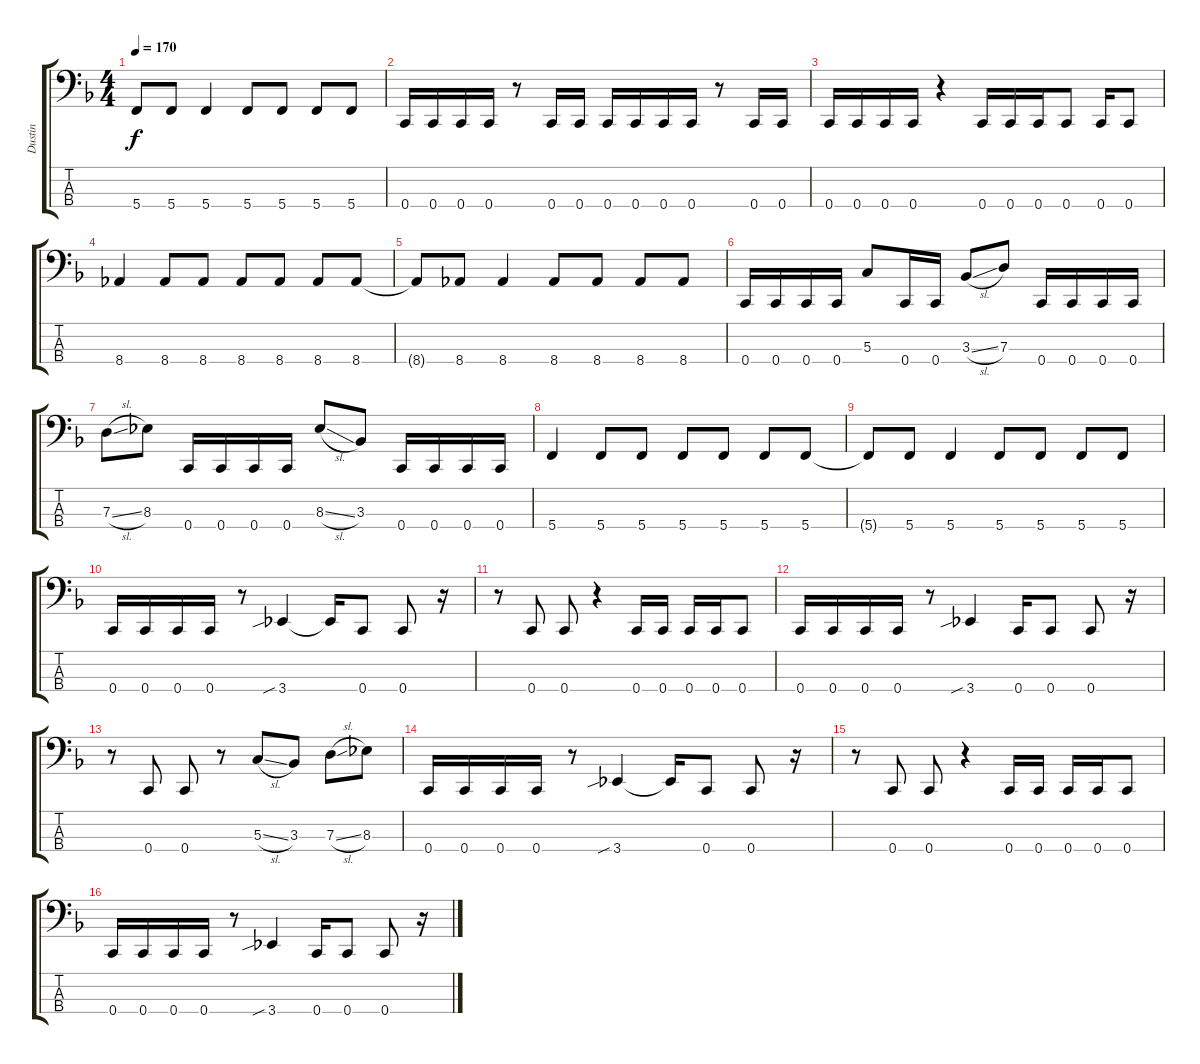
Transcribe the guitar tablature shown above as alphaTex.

\track ("Dustin" "Dustin") {instrument electricbasspick}
\staff {score tabs}
\tuning (F2 C2 G1 C1) {hide}
\ts (4 4)
\tempo 170
\clef f4
\ks f
5.4{t}.8{dy f} 5.4.8 5.4.4 5.4.8 5.4.8 5.4.8 5.4.8 |
0.4.16 0.4.16 0.4.16 0.4.16 r.8 0.4.16 0.4.16 0.4.16 0.4.16 0.4.16 0.4.16 r.8 0.4.16 0.4.16 |
0.4.16 0.4.16 0.4.16 0.4.16 r.4 0.4.16 0.4.16 0.4.16 0.4.8 0.4.16 0.4.8 |
8.4.4 8.4.8 8.4.8 8.4.8 8.4.8 8.4.8 8.4.8 |
8.4{t}.8 8.4.8 8.4.4 8.4.8 8.4.8 8.4.8 8.4.8 |
0.4.16 0.4.16 0.4.16 0.4.16 5.3.8 0.4.16 0.4.16 3.3{sl}.8 7.3.8 0.4.16 0.4.16 0.4.16 0.4.16 |
7.3{sl}.8 8.3.8 0.4.16 0.4.16 0.4.16 0.4.16 8.3{sl}.8 3.3.8 0.4.16 0.4.16 0.4.16 0.4.16 |
5.4.4 5.4.8 5.4.8 5.4.8 5.4.8 5.4.8 5.4.8 |
5.4{t}.8 5.4.8 5.4.4 5.4.8 5.4.8 5.4.8 5.4.8 |
0.4.16 0.4.16 0.4.16 0.4.16 r.8 3.4{sib}.4 3.4{t}.16 0.4.8 0.4.8 r.16 |
r.8 0.4.8 0.4.8 r.4 0.4.16 0.4.16 0.4.16 0.4.16 0.4.8 |
0.4.16 0.4.16 0.4.16 0.4.16 r.8 3.4{sib}.4 0.4.16 0.4.8 0.4.8 r.16 |
r.8 0.4.8 0.4.8 r.8 5.3{sl}.8 3.3.8 7.3{sl}.8 8.3.8 |
0.4.16 0.4.16 0.4.16 0.4.16 r.8 3.4{sib}.4 3.4{t}.16 0.4.8 0.4.8 r.16 |
r.8 0.4.8 0.4.8 r.4 0.4.16 0.4.16 0.4.16 0.4.16 0.4.8 |
0.4.16 0.4.16 0.4.16 0.4.16 r.8 3.4{sib}.4 0.4.16 0.4.8 0.4.8 r.16
